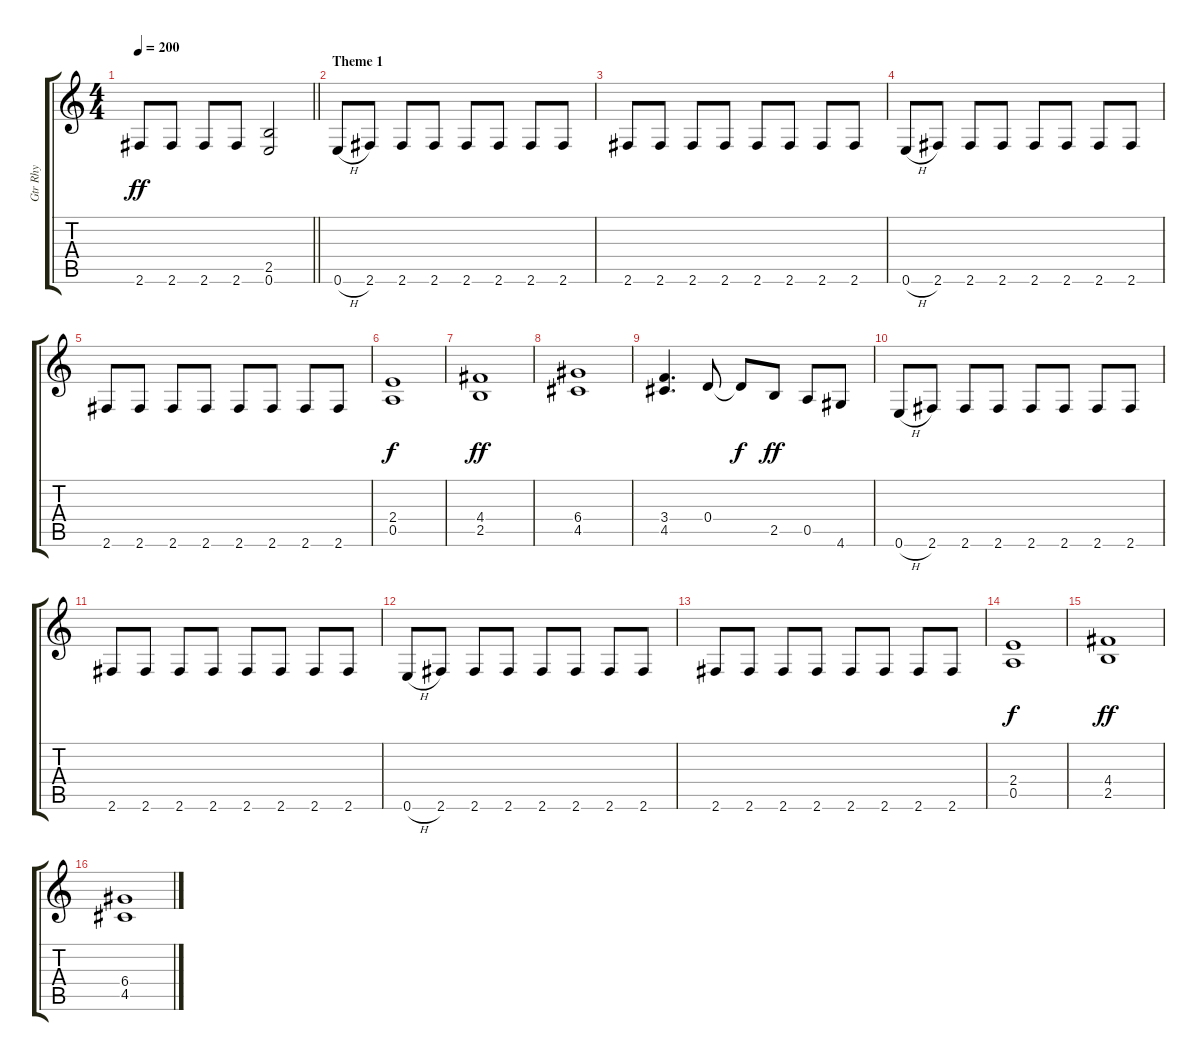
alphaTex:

\track ("Gtr Rhy" "Gtr Rhy") {instrument distortionguitar}
\staff {score tabs}
\tuning (E4 B3 G3 D3 A2 E2) {hide}
\ts (4 4)
\tempo 200
\clef g2
\barLineRight lightlight
\ks c
2.6.8{dy ff} 2.6.8 2.6.8 2.6.8 (2.5 0.6).2 |
\section ("" "Theme 1")
0.6{h}.8 2.6.8 2.6.8 2.6.8 2.6.8 2.6.8 2.6.8 2.6.8 |
2.6.8 2.6.8 2.6.8 2.6.8 2.6.8 2.6.8 2.6.8 2.6.8 |
0.6{h}.8 2.6.8 2.6.8 2.6.8 2.6.8 2.6.8 2.6.8 2.6.8 |
2.6.8 2.6.8 2.6.8 2.6.8 2.6.8 2.6.8 2.6.8 2.6.8 |
(2.4 0.5).1{dy f} |
(4.4 2.5).1{dy ff} |
(6.4 4.5).1 |
(3.4 4.5).4{d} 0.4.8 0.4{t}.8{dy f} 2.5.8{dy ff} 0.5.8 4.6.8 |
0.6{h}.8 2.6.8 2.6.8 2.6.8 2.6.8 2.6.8 2.6.8 2.6.8 |
2.6.8 2.6.8 2.6.8 2.6.8 2.6.8 2.6.8 2.6.8 2.6.8 |
0.6{h}.8 2.6.8 2.6.8 2.6.8 2.6.8 2.6.8 2.6.8 2.6.8 |
2.6.8 2.6.8 2.6.8 2.6.8 2.6.8 2.6.8 2.6.8 2.6.8 |
(2.4 0.5).1{dy f} |
(4.4 2.5).1{dy ff} |
(6.4 4.5).1
